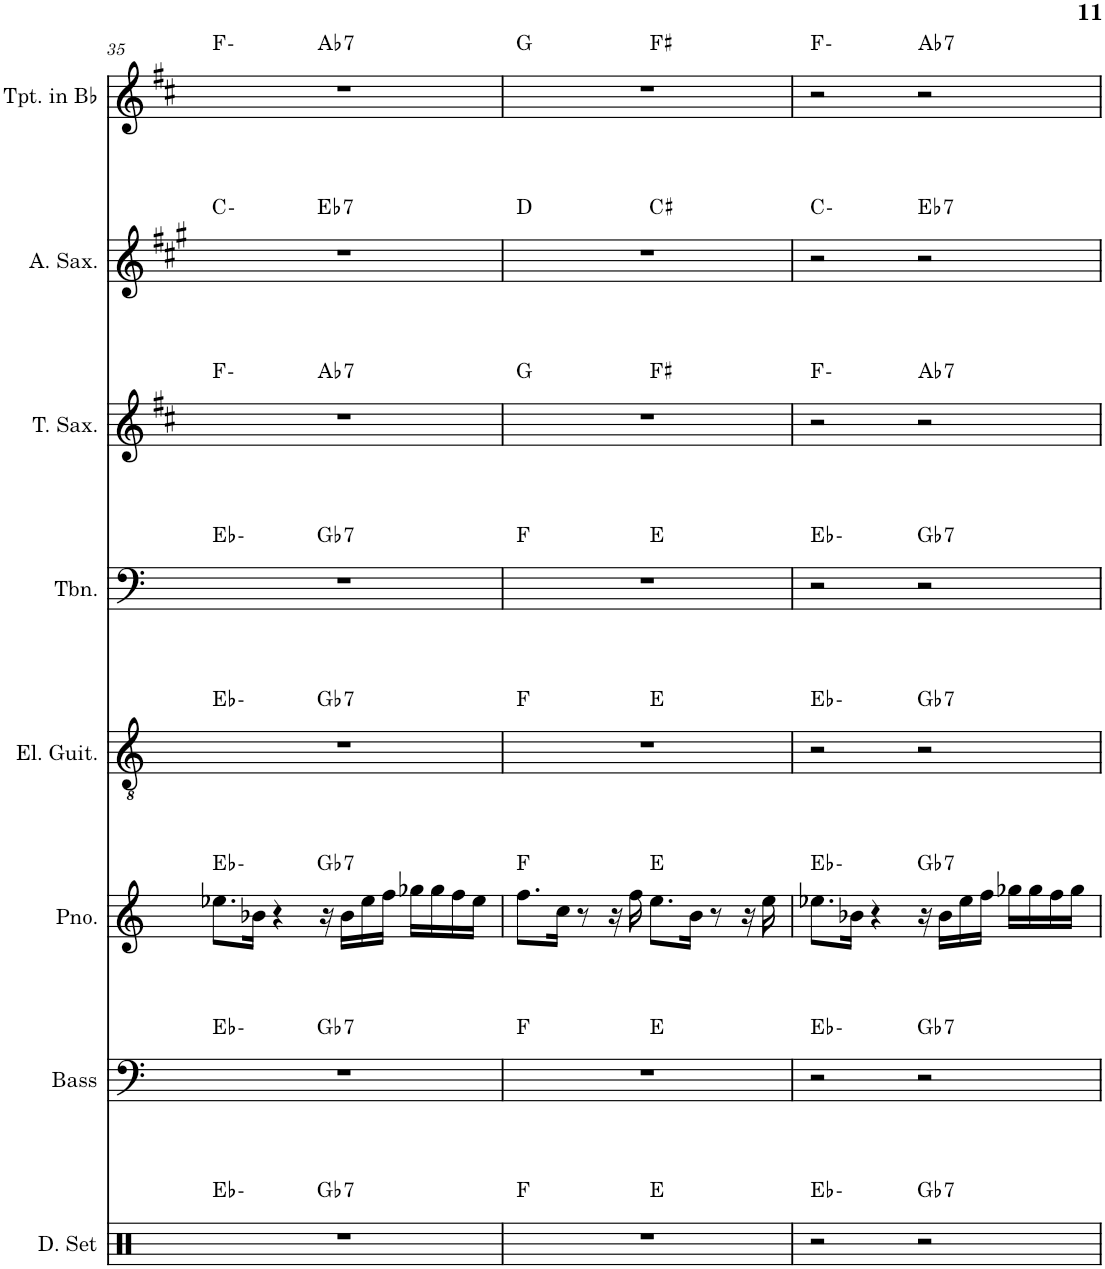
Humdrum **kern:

**kern	**harte	**kern	**harte	**kern	**harte	**kern	**harte	**kern	**harte	**kern	**harte	**kern	**harte	**kern	**harte
*part8	*part8	*part7	*part7	*part6	*part6	*part5	*part5	*part4	*part4	*part3	*part3	*part2	*part2	*part1	*part1
*staff8	*	*staff7	*	*staff6	*	*staff5	*	*staff4	*	*staff3	*	*staff2	*	*staff1	*
*I"Drumset	*	*I"Acoustic Bass	*	*I"Piano	*	*I"Electric Guitar	*	*I"Trombone	*	*I"Tenor Saxophone	*	*I"Alto Saxophone	*	*I"Trumpet in Bb	*
*I'D. Set	*	*I'Bass	*	*I'Pno.	*	*I'El. Guit.	*	*I'Tbn.	*	*I'T. Sax.	*	*I'A. Sax.	*	*I'Tpt. in Bb	*
!!LO:PB:g=z
*clefX	*	*clefF4	*	*clefG2	*	*clefGv2	*	*clefF4	*	*clefG2	*	*clefG2	*	*clefG2	*
*	*	*Trd7c12	*	*	*	*	*	*	*	*Trd8c14	*	*Trd5c9	*	*Trd1c2	*
*k[]	*	*k[]	*	*k[]	*	*k[]	*	*k[]	*	*k[f#c#]	*	*k[f#c#g#]	*	*k[f#c#]	*
*M4/4	*	*M4/4	*	*M4/4	*	*M4/4	*	*M4/4	*	*M4/4	*	*M4/4	*	*M4/4	*
=35	=35	=35	=35	=35	=35	=35	=35	=35	=35	=35	=35	=35	=35	=35	=35
*^	*	*^	*	*	*	*^	*	*^	*	*^	*	*^	*	*^	*
1r	2ryy	Eb:min	1r	2ryy	Eb:min	8.ee-X\L	Eb:min	1r	2ryy	Eb:min	1r	2ryy	Eb:min	1r	2ryy	F:min	1r	2ryy	C:min	1r	2ryy	F:min
.	.	.	.	.	.	16b-X\Jk	.	.	.	.	.	.	.	.	.	.	.	.	.	.	.	.
.	.	.	.	.	.	4r	.	.	.	.	.	.	.	.	.	.	.	.	.	.	.	.
!	!	!LO:H:kt=7	!	!	!LO:H:kt=7	!	!LO:H:kt=7	!	!	!LO:H:kt=7	!	!	!LO:H:kt=7	!	!	!LO:H:kt=7	!	!	!LO:H:kt=7	!	!	!LO:H:kt=7
.	2ryy	Gb:7	.	2ryy	Gb:7	16r	Gb:7	.	2ryy	Gb:7	.	2ryy	Gb:7	.	2ryy	Ab:7	.	2ryy	Eb:7	.	2ryy	Ab:7
.	.	.	.	.	.	16b-\LL	.	.	.	.	.	.	.	.	.	.	.	.	.	.	.	.
.	.	.	.	.	.	16ee-\	.	.	.	.	.	.	.	.	.	.	.	.	.	.	.	.
.	.	.	.	.	.	16ff\JJ	.	.	.	.	.	.	.	.	.	.	.	.	.	.	.	.
.	.	.	.	.	.	16gg-X\LL	.	.	.	.	.	.	.	.	.	.	.	.	.	.	.	.
.	.	.	.	.	.	16gg-\	.	.	.	.	.	.	.	.	.	.	.	.	.	.	.	.
.	.	.	.	.	.	16ff\	.	.	.	.	.	.	.	.	.	.	.	.	.	.	.	.
.	.	.	.	.	.	16ee-\JJ	.	.	.	.	.	.	.	.	.	.	.	.	.	.	.	.
=36	=36	=36	=36	=36	=36	=36	=36	=36	=36	=36	=36	=36	=36	=36	=36	=36	=36	=36	=36	=36	=36	=36
1r	2ryy	F:maj	1r	2ryy	F:maj	8.ff\L	F:maj	1r	2ryy	F:maj	1r	2ryy	F:maj	1r	2ryy	G:maj	1r	2ryy	D:maj	1r	2ryy	G:maj
.	.	.	.	.	.	16cc\Jk	.	.	.	.	.	.	.	.	.	.	.	.	.	.	.	.
.	.	.	.	.	.	8r	.	.	.	.	.	.	.	.	.	.	.	.	.	.	.	.
.	.	.	.	.	.	16r	.	.	.	.	.	.	.	.	.	.	.	.	.	.	.	.
.	.	.	.	.	.	16ff\	.	.	.	.	.	.	.	.	.	.	.	.	.	.	.	.
.	2ryy	E:maj	.	2ryy	E:maj	8.ee\L	E:maj	.	2ryy	E:maj	.	2ryy	E:maj	.	2ryy	F#:maj	.	2ryy	C#:maj	.	2ryy	F#:maj
.	.	.	.	.	.	16b\Jk	.	.	.	.	.	.	.	.	.	.	.	.	.	.	.	.
.	.	.	.	.	.	8r	.	.	.	.	.	.	.	.	.	.	.	.	.	.	.	.
.	.	.	.	.	.	16r	.	.	.	.	.	.	.	.	.	.	.	.	.	.	.	.
.	.	.	.	.	.	16ee\	.	.	.	.	.	.	.	.	.	.	.	.	.	.	.	.
*v	*v	*	*	*	*	*	*	*v	*v	*	*v	*v	*	*v	*v	*	*v	*v	*	*v	*v	*
*	*	*v	*v	*	*	*	*	*	*	*	*	*	*	*	*	*
=37	=37	=37	=37	=37	=37	=37	=37	=37	=37	=37	=37	=37	=37	=37	=37
2r	Eb:min	2r	Eb:min	8.ee-X\L	Eb:min	2r	Eb:min	2r	Eb:min	2r	F:min	2r	C:min	2r	F:min
.	.	.	.	16b-X\Jk	.	.	.	.	.	.	.	.	.	.	.
.	.	.	.	4r	.	.	.	.	.	.	.	.	.	.	.
!	!LO:H:kt=7	!	!LO:H:kt=7	!	!LO:H:kt=7	!	!LO:H:kt=7	!	!LO:H:kt=7	!	!LO:H:kt=7	!	!LO:H:kt=7	!	!LO:H:kt=7
2r	Gb:7	2r	Gb:7	16r	Gb:7	2r	Gb:7	2r	Gb:7	2r	Ab:7	2r	Eb:7	2r	Ab:7
.	.	.	.	16b-\LL	.	.	.	.	.	.	.	.	.	.	.
.	.	.	.	16ee-\	.	.	.	.	.	.	.	.	.	.	.
.	.	.	.	16ff\JJ	.	.	.	.	.	.	.	.	.	.	.
.	.	.	.	16gg-X\LL	.	.	.	.	.	.	.	.	.	.	.
.	.	.	.	16gg-\	.	.	.	.	.	.	.	.	.	.	.
.	.	.	.	16ff\	.	.	.	.	.	.	.	.	.	.	.
.	.	.	.	16gg-\JJ	.	.	.	.	.	.	.	.	.	.	.
=	=	=	=	=	=	=	=	=	=	=	=	=	=	=	=
*-	*-	*-	*-	*-	*-	*-	*-	*-	*-	*-	*-	*-	*-	*-	*-
